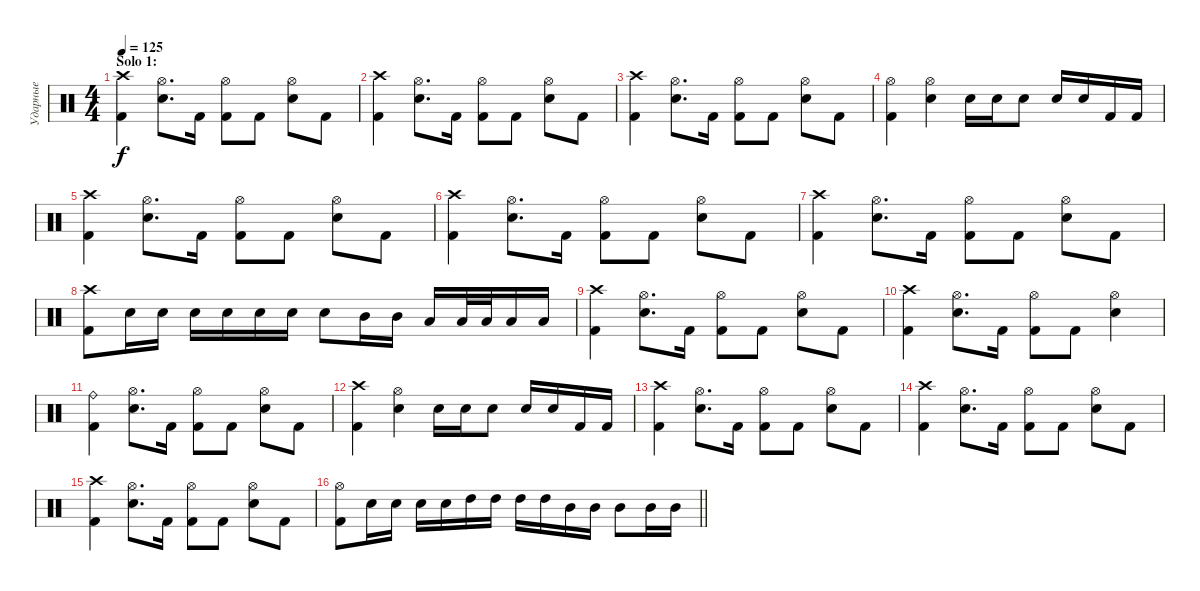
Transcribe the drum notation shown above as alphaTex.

\track ("Ударные" "Ударные") {instrument percussion}
\staff {score}
\articulation defaults
\ts (4 4)
\section ("" "Solo 1:")
\tempo 125
\clef neutral
\ks c
("Crash high (hit)" "Kick (hit) 2").4{dy f} ("Hi-Hat (open)" "Electric Snare (hit)").8{d} "Kick (hit) 2".16 ("Hi-Hat (open)" "Kick (hit) 2").8 "Kick (hit) 2".8 ("Hi-Hat (open)" "Electric Snare (hit)").8 "Kick (hit) 2".8 |
("Crash high (hit)" "Kick (hit) 2").4 ("Hi-Hat (open)" "Electric Snare (hit)").8{d} "Kick (hit) 2".16 ("Hi-Hat (open)" "Kick (hit) 2").8 "Kick (hit) 2".8 ("Hi-Hat (open)" "Electric Snare (hit)").8 "Kick (hit) 2".8 |
("Crash high (hit)" "Kick (hit) 2").4 ("Hi-Hat (open)" "Electric Snare (hit)").8{d} "Kick (hit) 2".16 ("Hi-Hat (open)" "Kick (hit) 2").8 "Kick (hit) 2".8 ("Hi-Hat (open)" "Electric Snare (hit)").8 "Kick (hit) 2".8 |
("Hi-Hat (open)" "Kick (hit) 2").4 ("Hi-Hat (open)" "Electric Snare (hit)").4 "Electric Snare (hit)".16 "Electric Snare (hit)".16 "Electric Snare (hit)".8 "Electric Snare (hit)".16 "Electric Snare (hit)".16 "Kick (hit) 2".16 "Kick (hit) 2".16 |
("Crash high (hit)" "Kick (hit) 2").4 ("Hi-Hat (open)" "Electric Snare (hit)").8{d} "Kick (hit) 2".16 ("Hi-Hat (open)" "Kick (hit) 2").8 "Kick (hit) 2".8 ("Hi-Hat (open)" "Electric Snare (hit)").8 "Kick (hit) 2".8 |
("Crash high (hit)" "Kick (hit) 2").4 ("Hi-Hat (open)" "Electric Snare (hit)").8{d} "Kick (hit) 2".16 ("Hi-Hat (open)" "Kick (hit) 2").8 "Kick (hit) 2".8 ("Hi-Hat (open)" "Electric Snare (hit)").8 "Kick (hit) 2".8 |
("Crash high (hit)" "Kick (hit) 2").4 ("Hi-Hat (open)" "Electric Snare (hit)").8{d} "Kick (hit) 2".16 ("Hi-Hat (open)" "Kick (hit) 2").8 "Kick (hit) 2".8 ("Hi-Hat (open)" "Electric Snare (hit)").8 "Kick (hit) 2".8 |
("Crash high (hit)" "Kick (hit) 2").8 "Electric Snare (hit)".16 "Electric Snare (hit)".16 "Electric Snare (hit)".16 "Electric Snare (hit)".16 "Electric Snare (hit)".16 "Electric Snare (hit)".16 "Electric Snare (hit)".8 "Mid Tom (hit)".16 "Mid Tom (hit)".16 "Low Tom (hit)".16 "Low Tom (hit)".32 "Low Tom (hit)".32 "Low Tom (hit)".16 "Low Tom (hit)".16 |
("Crash high (hit)" "Kick (hit) 2").4 ("Hi-Hat (open)" "Electric Snare (hit)").8{d} "Kick (hit) 2".16 ("Hi-Hat (open)" "Kick (hit) 2").8 "Kick (hit) 2".8 ("Hi-Hat (open)" "Electric Snare (hit)").8 "Kick (hit) 2".8 |
("Crash high (hit)" "Kick (hit) 2").4 ("Hi-Hat (open)" "Electric Snare (hit)").8{d} "Kick (hit) 2".16 ("Hi-Hat (open)" "Kick (hit) 2").8 "Kick (hit) 2".8 ("Hi-Hat (open)" "Electric Snare (hit)").4 |
("Ride (bell)" "Kick (hit) 2").4 ("Hi-Hat (open)" "Electric Snare (hit)").8{d} "Kick (hit) 2".16 ("Hi-Hat (open)" "Kick (hit) 2").8 "Kick (hit) 2".8 ("Hi-Hat (open)" "Electric Snare (hit)").8 "Kick (hit) 2".8 |
("Crash high (hit)" "Kick (hit) 2").4 ("Hi-Hat (open)" "Electric Snare (hit)").4 "Electric Snare (hit)".16 "Electric Snare (hit)".16 "Electric Snare (hit)".8 "Electric Snare (hit)".16 "Electric Snare (hit)".16 "Kick (hit) 2".16 "Kick (hit) 2".16 |
("Crash high (hit)" "Kick (hit) 2").4 ("Hi-Hat (open)" "Electric Snare (hit)").8{d} "Kick (hit) 2".16 ("Hi-Hat (open)" "Kick (hit) 2").8 "Kick (hit) 2".8 ("Hi-Hat (open)" "Electric Snare (hit)").8 "Kick (hit) 2".8 |
("Crash high (hit)" "Kick (hit) 2").4 ("Hi-Hat (open)" "Electric Snare (hit)").8{d} "Kick (hit) 2".16 ("Hi-Hat (open)" "Kick (hit) 2").8 "Kick (hit) 2".8 ("Hi-Hat (open)" "Electric Snare (hit)").8 "Kick (hit) 2".8 |
("Crash high (hit)" "Kick (hit) 2").4 ("Hi-Hat (open)" "Electric Snare (hit)").8{d} "Kick (hit) 2".16 ("Hi-Hat (open)" "Kick (hit) 2").8 "Kick (hit) 2".8 ("Hi-Hat (open)" "Electric Snare (hit)").8 "Kick (hit) 2".8 |
\barLineRight lightlight
("Hi-Hat (open)" "Kick (hit) 2").8 "Electric Snare (hit)".16 "Electric Snare (hit)".16 "Electric Snare (hit)".16 "Electric Snare (hit)".16 "High Tom (hit)".16 "High Tom (hit)".16 "High Tom (hit)".16 "High Tom (hit)".16 "Mid Tom (hit)".16 "Mid Tom (hit)".16 "Mid Tom (hit)".8 "Mid Tom (hit)".16 "Mid Tom (hit)".16
